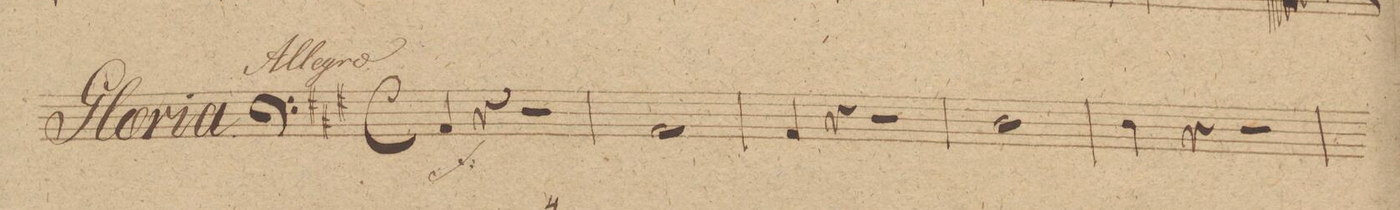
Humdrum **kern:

**kern	**dynam
*I"Trombone Baʃso.	*
*clefF4	*
*k[f#c#g#]	*
*met(c|)	*
*M2/2	*
4AA/	f
4r	.
2r	.
=2	=2
1AA	.
=3	=3
4AA/	.
4r	.
2r	.
=4	=4
1D	.
=5	=5
4D\	.
4r	.
2r	.
=6	=6
*-	*-
